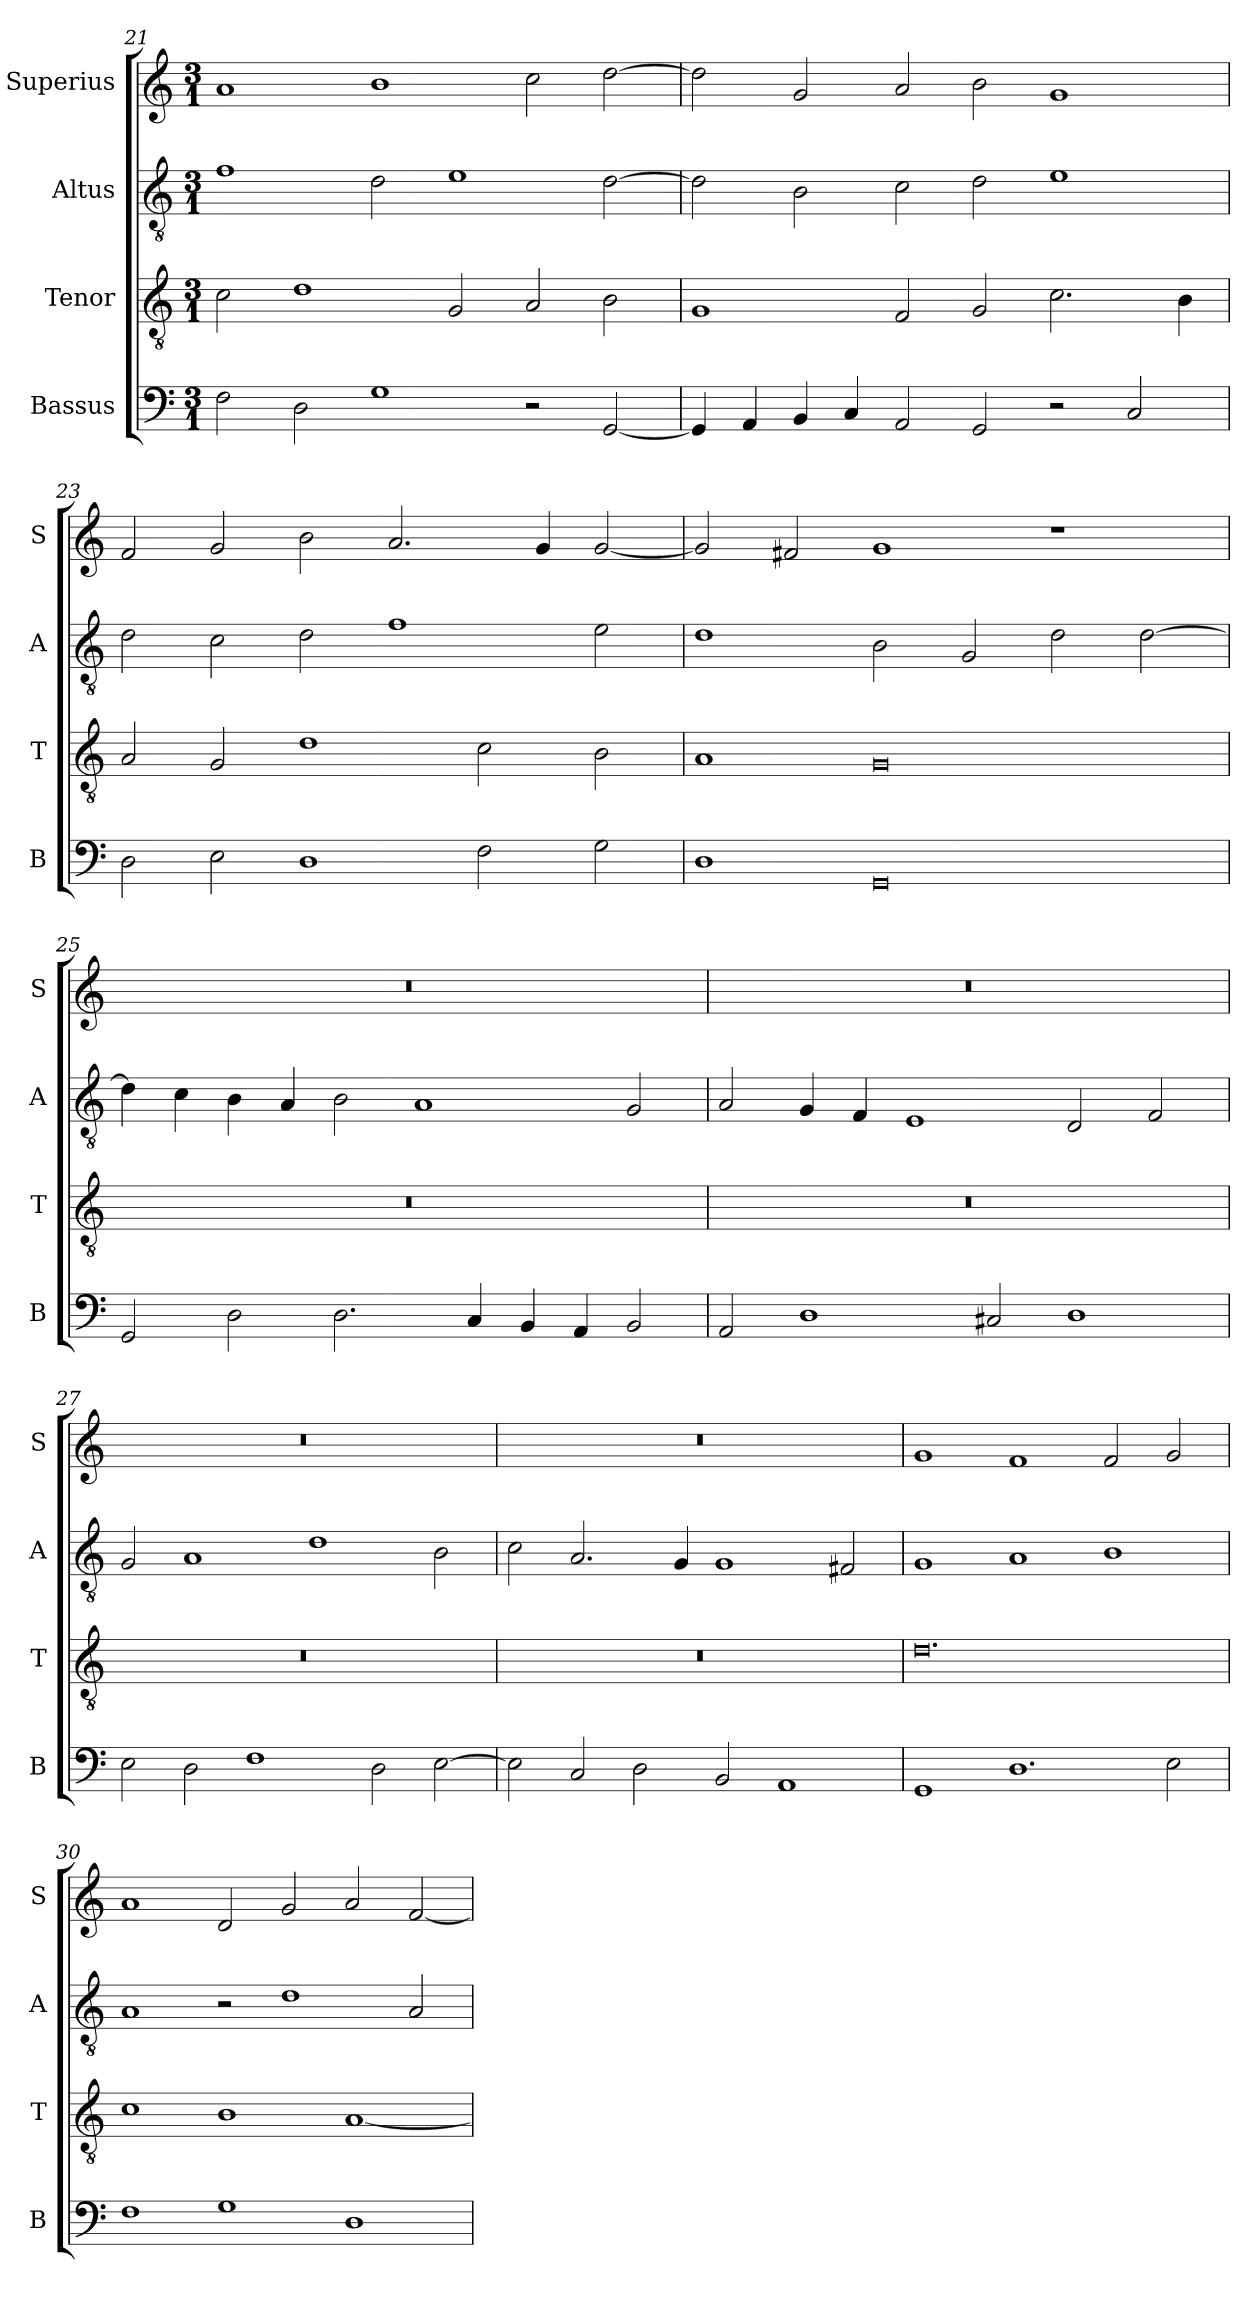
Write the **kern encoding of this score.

**kern	**kern	**kern	**kern
*part4	*part3	*part2	*part1
*staff4	*staff3	*staff2	*staff1
*I"Bassus	*I"Tenor	*I"Altus	*I"Superius
*I'B	*I'T	*I'A	*I'S
*clefF4	*clefGv2	*clefGv2	*clefG2
*k[]	*k[]	*k[]	*k[]
*M3/1	*M3/1	*M3/1	*M3/1
=21	=21	=21	=21
2F\	2c\	1f	1a
2D\	1d	.	.
1G	.	2d\	1b
.	2G/	1e	.
2r	2A/	.	2cc\
[2GG/	2B\	[2d\	[2dd\
=22	=22	=22	=22
4GG/]	1G	2d\]	2dd\]
4AA/	.	.	.
4BB/	.	2B\	2g/
4C/	.	.	.
2AA/	2F/	2c\	2a/
2GG/	2G/	2d\	2b\
2r	2.c\	1e	1g
2C/	.	.	.
.	4B\	.	.
=23	=23	=23	=23
2D\	2A/	2d\	2f/
2E\	2G/	2c\	2g/
1D	1d	2d\	2b\
.	.	1f	2.a/
2F\	2c\	.	.
.	.	.	4g/
2G\	2B\	2e\	[2g/
=24	=24	=24	=24
1D	1A	1d	2g/]
.	.	.	2f#X/
0GG	0G	2B\	1g
.	.	2G/	.
.	.	2d\	1r
.	.	[2d\	.
=25	=25	=25	=25
2GG/	0.r	4d\]	0.r
.	.	4c\	.
2D\	.	4B\	.
.	.	4A/	.
2.D\	.	2B\	.
.	.	1A	.
4C/	.	.	.
4BB/	.	.	.
4AA/	.	.	.
2BB/	.	2G/	.
=26	=26	=26	=26
2AA/	0.r	2A/	0.r
1D	.	4G/	.
.	.	4F/	.
.	.	1E	.
2C#X/	.	.	.
1D	.	2D/	.
.	.	2F/	.
=27	=27	=27	=27
2E\	0.r	2G/	0.r
2D\	.	1A	.
1F	.	.	.
.	.	1d	.
2D\	.	.	.
[2E\	.	2B\	.
=28	=28	=28	=28
2E\]	0.r	2c\	0.r
2C/	.	2.A/	.
2D\	.	.	.
.	.	4G/	.
2BB/	.	1G	.
1AA	.	.	.
.	.	2F#X/	.
=29	=29	=29	=29
1GG	0.d	1G	1g
1.D	.	1A	1f
.	.	1B	2f/
2E\	.	.	2g/
=30	=30	=30	=30
1F	1c	1A	1a
1G	1B	2r	2d/
.	.	1d	2g/
1D	[1A	.	2a/
.	.	2A/	[2f/
=	=	=	=
*-	*-	*-	*-
